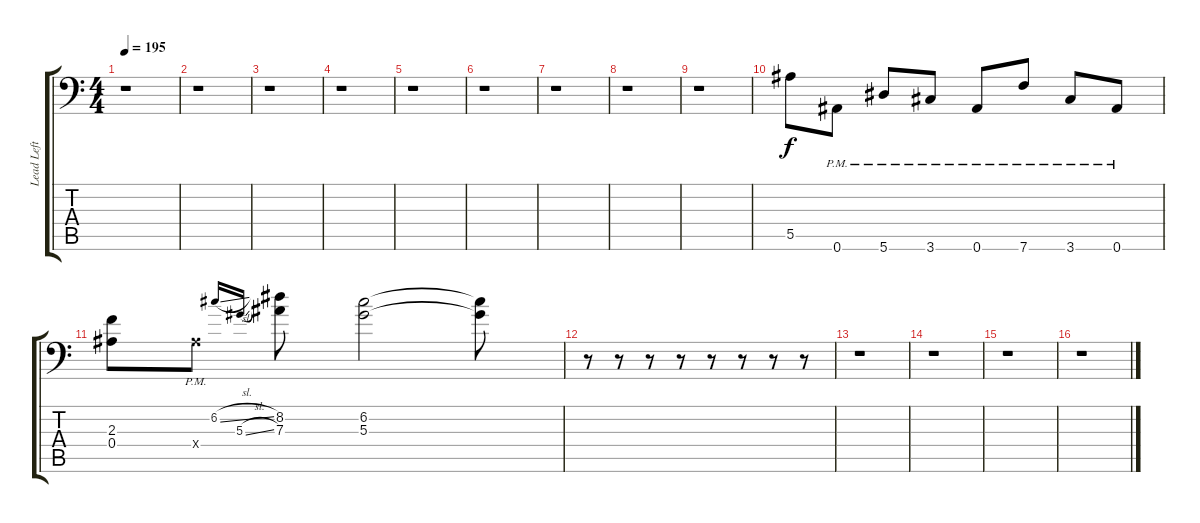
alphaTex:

\track ("Lead Left" "Lead Left") {instrument distortionguitar}
\staff {score tabs}
\tuning (C4 G3 Eb3 Bb2 F2 Bb1) {hide}
\ts (4 4)
\tempo 195
\clef f4
\ks c
r.1{dy mf} |
r.1 |
r.1 |
r.1 |
r.1 |
r.1 |
r.1 |
r.1 |
r.1 |
5.5.8{dy f} 0.6{pm}.8 5.6{pm}.8 3.6{pm}.8 0.6{pm}.8 7.6{pm}.8 3.6{pm}.8 0.6{pm}.8 |
(2.3 0.4).8 0.4{pm x}.8 6.2{sl}.16{gr onbeat} 5.3{sl}.16{gr onbeat} (8.2 7.3).8 (6.2 5.3).2 (6.2{t} 5.3{t}).8 |
r.8 r.8 r.8 r.8 r.8 r.8 r.8 r.8 |
r.1 |
r.1 |
r.1 |
r.1
